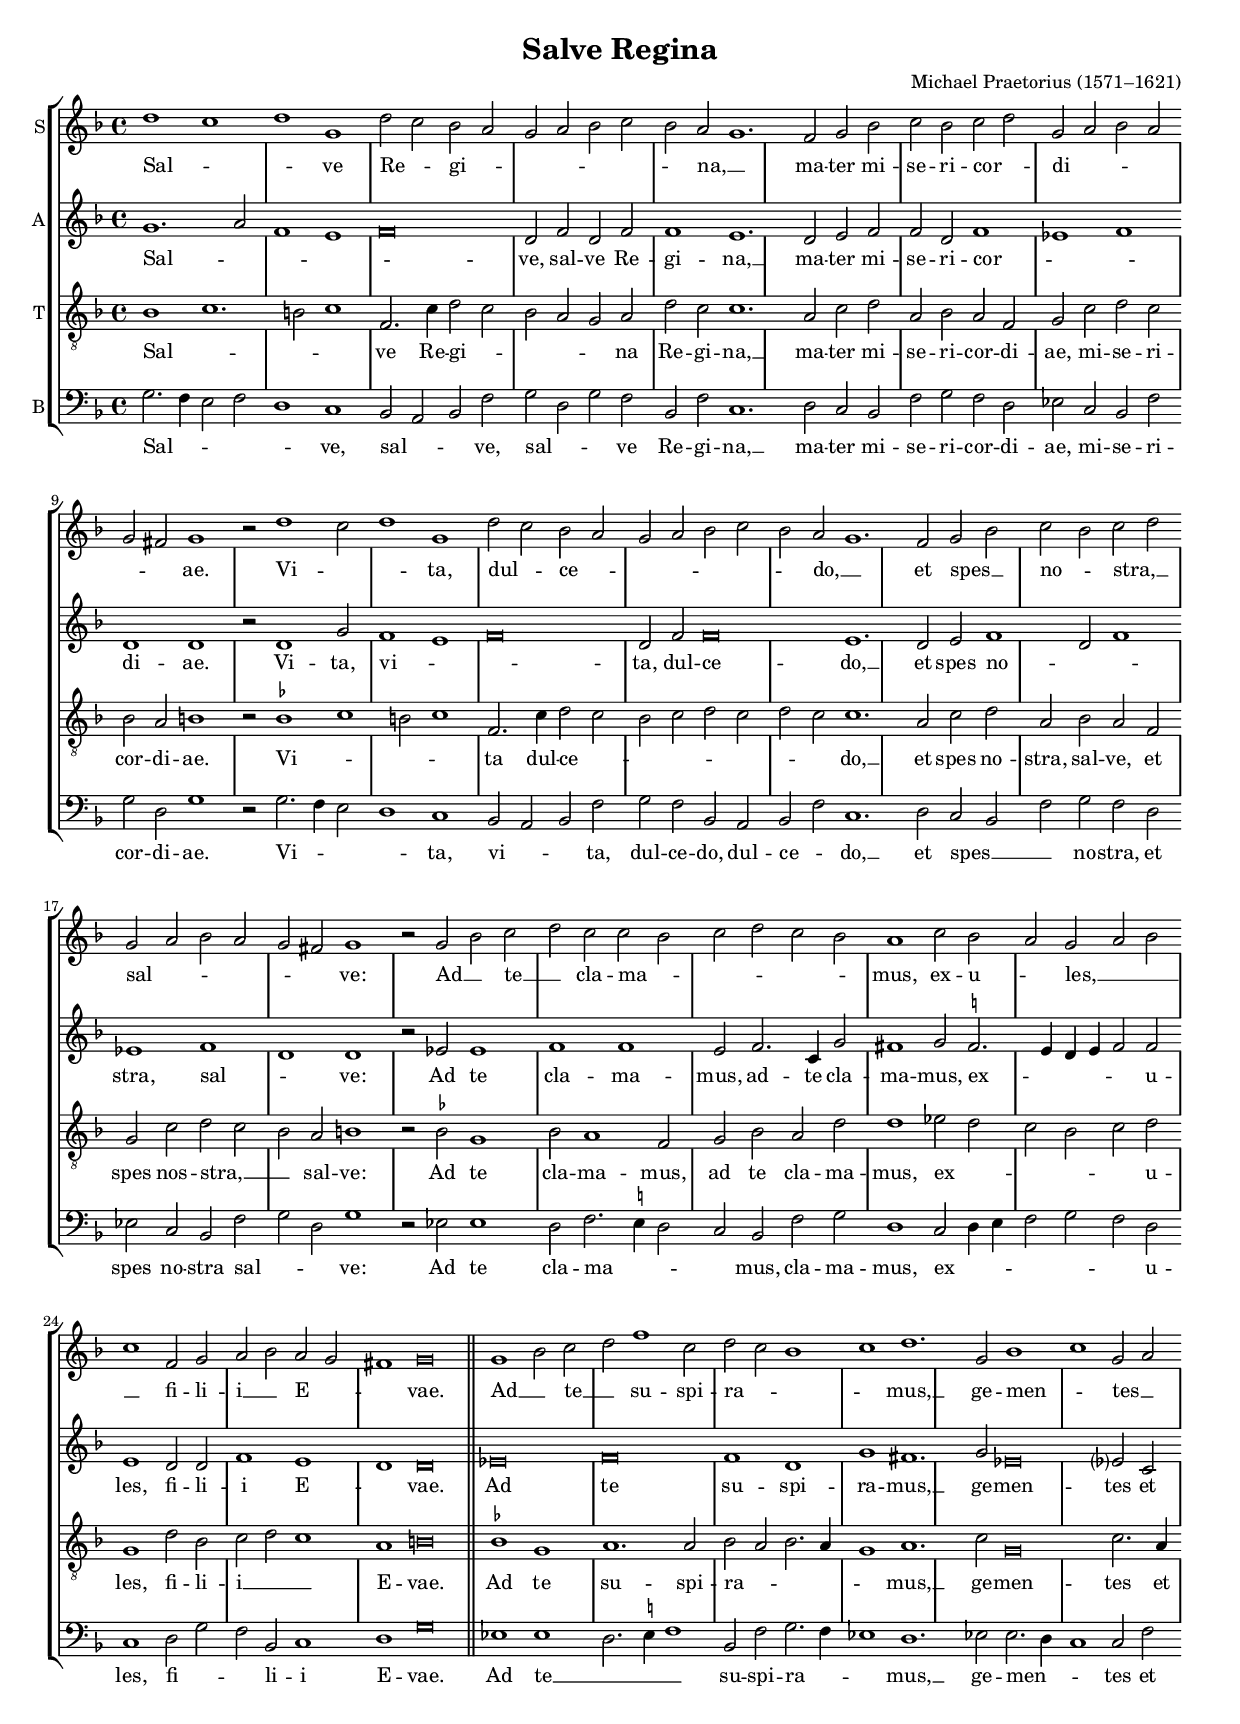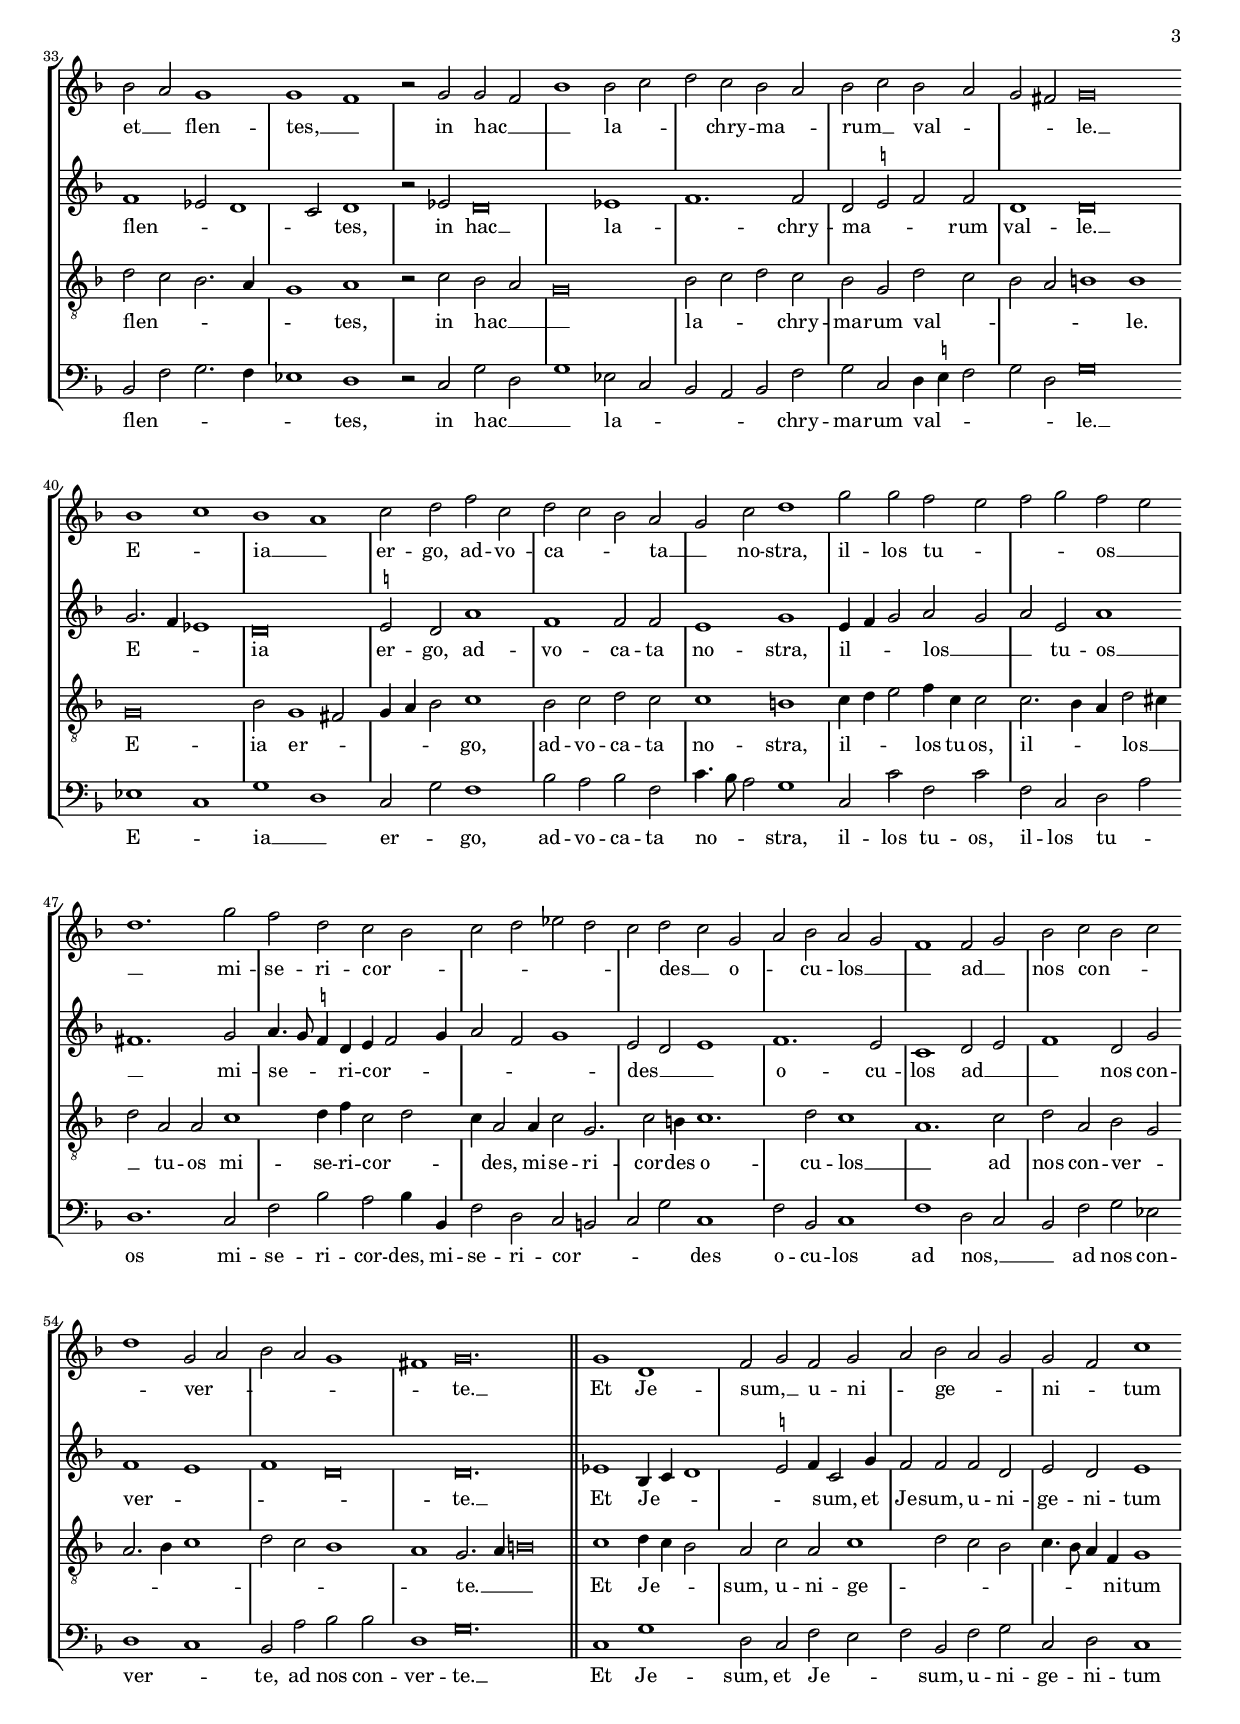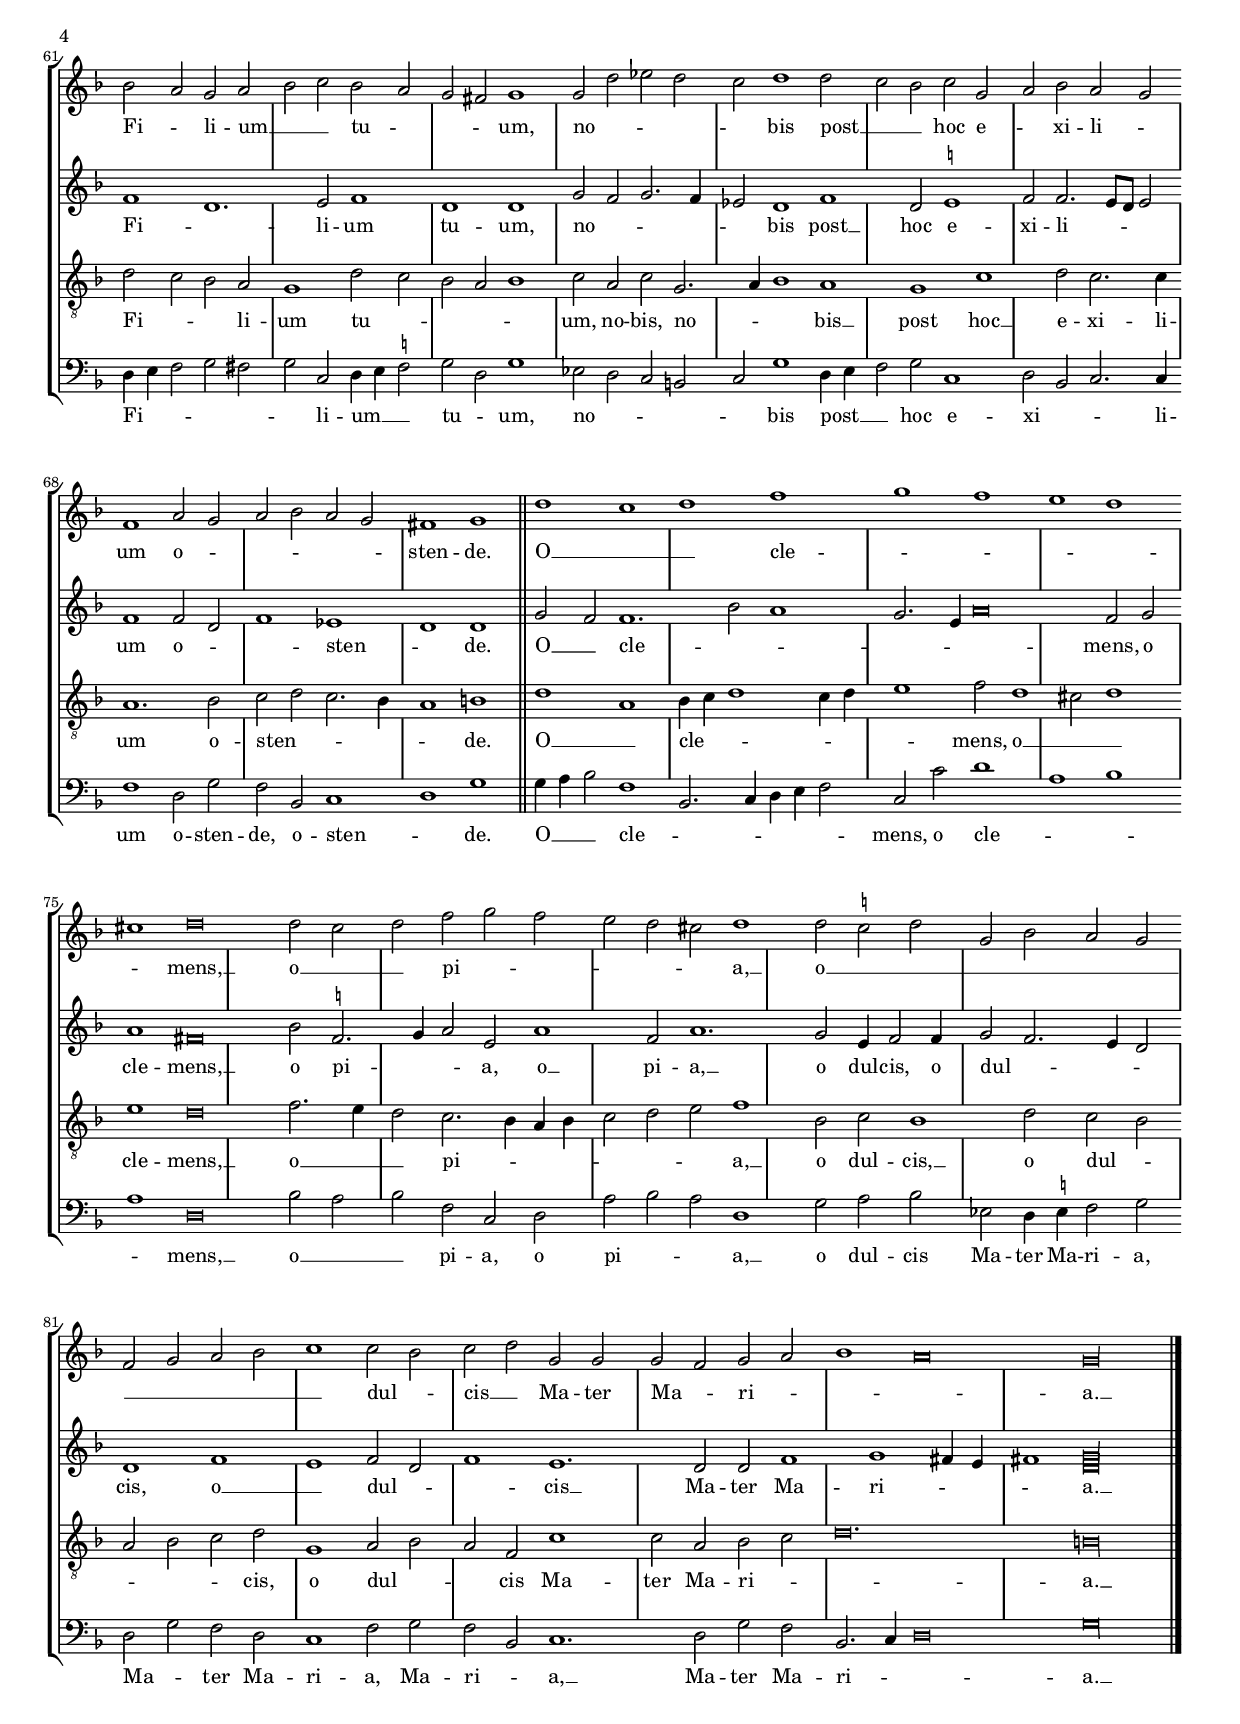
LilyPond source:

\version "2.18.0"

\include "deutsch.ly"

#(set-default-paper-size "a4")
#(set-global-staff-size 16)

\paper {
    top-margin = 0.5\cm
    bottom-margin = 1\cm
    ragged-bottom = ##f
    ragged-last-bottom = ##f
    first-page-number = #2
}

\header {
  title = "Salve Regina"
  arranger = "Michael Praetorius (1571–1621)"
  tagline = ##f
}

global = {
  \override Staff.NoteHead.style = #'baroque
  \omit Staff.TimeSignature
  \hide Staff.BarLine
  \key f \major
  \once \override Staff.TimeSignature.stencil = #ly:time-signature::print
  \time 4/2
  \set Staff.timeSignatureFraction = 4/4
}

SopranoNotes = \relative c'' {
    a1 g |
    a d, |
    a'2 g f e |
    d e f g |
    f e d1.
    c2 d f |

    g f g a |
    d, e f e |
    d cis d1 |
    r2 a'1 g2 |
    a1 d, |
    a'2 g f e

    d e f g |
    f e d1.
    c2 d f |
    g f g a |
    d, e f e |
    d cis d1 

    r2 d f g |
    a g g f |
    g a g f |
    e1 g2 f |
    e d e f |
    g1 c,2 d |

    e f e d |
    \time 6/2 
    cis1 d\breve
    \once \override Staff.BarLine.transparent = ##f
    \bar "||"
    \time 4/2
    d1 f2 g |
    a c1 g2 |
    a g f1 |
    g a1.

    d,2 f1 |
    g d2 e |
    f e d1 |
    d c |
    r2 d d c |
    f1 f2 g |

    a g f e |
    f g f e |
    \time 6/2
    d cis d\breve |
    \time 4/2
    f1 g |
    f e |

    g2 a c g |
    a g f e |
    d g a1 |
    d2 d c h |
    c d c h |

    a1. d2 |
    c a g f |
    g a b a |
    g a g d |
    e f e d |

    c1 c2 d |
    f g f g |
    a1 d,2 e |
    f e d1 |
    \time 8/2
    cis d\breve. |
    \once \override Staff.BarLine.transparent = ##f
    \bar "||"
    \time 4/2
    d1 a |

    c2 d c d |
    e f e d |
    d c g'1 |
    f2 e d e |
    f g f e |
    d cis d1 |

    d2 a' b a |
    g a1 a2 |
    g2 f g d |
    e f e d |
    c1 e2 d

    e f e d |
    cis1 d |
    \once \override Staff.BarLine.transparent = ##f
    \bar "||"
    a' g |
    a c |
    d c |
    h a |

    gis a\breve
    a2 g |
    a c d c |
    h a gis a1
    a2 g^\markup{\tiny \hspace #0.5 \tiny \natural} a |
    d, f e d |

    c d e f |
    g1 g2 f |
    g a d, d |
    d c d e |
    f1 e\breve 
    d\longa 
    \once \override Staff.BarLine.transparent = ##f
    \bar "|."
}

SopranoLyrics = \lyricmode {
    Sal -- _ _ ve Re -- _ gi -- _ _ _ _ _ _ na, __ _ ma -- ter mi --
    se -- ri -- cor -- _ di -- _ _ _ _ _ ae. Vi -- _ _ ta, dul -- _ ce -- _
    _ _ _ _ _ do, __ _ et spes __ _ no -- _ stra, __ _ sal -- _ _ _ _ _ ve:
    Ad __ _ te __ _ cla -- ma -- _ _ _ _ _ mus, ex -- u -- _ les, __ _ _ _
    	fi -- li --
    i __ _ E -- _ _ vae. Ad __ _ te __ _  su -- spi -- ra -- _ _ _ mus, __
    ge -- men -- _ tes __ _ et __ _ flen -- tes, __ _ in hac __ _ _ la -- _
    _ chry -- ma -- _ rum __ _ val -- _ _ _ le. __ E -- _ ia __ _
    er -- go, ad -- vo -- ca -- _ _ ta __ _ no -- stra, il -- los tu -- _ _ _
    	os __ _
    _ mi -- se -- ri -- cor -- _ _ _ _ _ _ des __ _ o -- _ cu -- los __ _
    _ ad __ _ nos con -- _ _ _ ver -- _ _ _ _ _ te. __ Et Je --
    sum, __ _ u -- ni -- _ ge -- _ _ ni -- _ tum Fi -- _ li -- um __ _ _
    	tu -- _ _ _ um,
    no -- _ _ _ _ bis post __ _ _ hoc e -- _ xi -- li -- _ um o -- _
    _ _ _ _ sten -- de. O __ _ _ cle -- _ _ _ _
    _ mens, __ o __ _ _ pi -- _ _ _ _ _ a, __ o __ _ _ _ _ _ _
    _ _ _ _ _ dul -- _ cis __ _ Ma -- ter Ma -- _ ri -- _ _ _ a. __
}

AltoNotes = \relative c' {
    d1. e2 |
    c1 h |
    c\breve |
    a2 c a c |
    c1 h1.
    a2 h c |

    c a c1 |
    b c |
    a a |
    r2 a1 d2 |
    c1 h |
    c\breve |

    a2 c c\breve
    h1.
    a2 h c1
    a2 c1 |
    b c |
    a a |

    r2 b b1 |
    c c |
    h2 c2. g4 d'2 |
    cis1 d2 
    \once \override Accidental.stencil = ##f
    c2.^\markup{\tiny \hspace #0.5 \tiny \natural}
    h4 a h c2 c |
    h1 a2 a |

    c1 h |
    \time 6/2
    a a\breve
    \once \override Staff.BarLine.transparent = ##f
    \bar "||"
    \time 4/2
    b\breve |
    c\breve |
    c1 a |
    d cis1.

    d2 b\breve
    b?2 g |
    c1 b2 a1
    g2 a1 |
    r2 b a\breve
    b1

    c1. c2 |
    a h^\markup{\tiny \hspace #0.5 \tiny \natural} c c |
    \time 6/2
    a1 a\breve |
    \time 4/2
    d2. c4 b1 |
    a\breve

    h2^\markup{\tiny \hspace #0.5 \tiny \natural} a e'1 |
    c c2 c |
    h1 d |
    h4 c d2 e d |
    e h e1 |

    cis1. d2 |
    e4. d8 c4^\markup{\tiny \hspace #0.5 \tiny \natural} a h c2 d4 |
    e2 c d1 |
    h2 a h1 |
    c1. h2 |

    g1 a2 h |
    c1 a2 d |
    c1 h |
    c a\breve 
    a\breve. |
    \time 6/2
    \once \override Staff.BarLine.transparent = ##f
    \bar "||"
    \time 4/2
    b1 f4 g a1

    h2^\markup{\tiny \hspace #0.5 \tiny \natural} c4 g2 d'4 |
    c2 c c a |
    h a h1 |
    c a1.
    h2 c1 |
    a a |

    d2 c d2. c4 |
    b2 a1 c
    a2 h1^\markup{\tiny \hspace #0.5 \tiny \natural} |
    c2 c2. h8 a h2 |
    c1 c2 a2 |

    c1 b |
    a a |
    \once \override Staff.BarLine.transparent = ##f
    \bar "||"
    d2 c c1.
    f2 e1 |
    d2. h4 e\breve
    c2 d

    e1 cis\breve
    f2 c2.^\markup{\tiny \hspace #0.5 \tiny \natural}
    d4 e2 h e1
    c2 e1.
    d2 h4 c2 c4 |
    d2 c2. h4 a2 |

    a1 c |
    h c2 a |
    c1 h1. 
    a2 a c1
    d cis4 h |
    \time 10/2
    cis1 < a d >\longa
    \once \override Staff.BarLine.transparent = ##f
    \bar "|."
}

AltoLyrics = \lyricmode {
    Sal -- _ _ _ _ ve, sal -- ve Re -- gi -- na, __ ma -- ter mi --
    se -- ri -- cor -- _ _ di -- ae. Vi -- ta, vi -- _ _
    ta, dul -- ce -- do, __ et spes no -- _ _ stra, sal -- _ ve:
    Ad te cla -- ma -- mus, ad -- te cla -- ma -- mus, ex -- _  _ _ _ u -- les,
    	fi -- li --
    i E -- _ vae. Ad te su -- spi -- ra -- mus, __
    ge -- men -- tes et flen -- _ _ _ tes, in hac __ la --
    _ chry -- ma -- _ _ rum val -- le. __ E -- _ _ ia
    er -- go, ad -- vo -- ca -- ta no -- stra, il -- _ _ los __ _ _ tu -- os __
    _ mi -- se -- _ _ ri -- cor -- _ _ _ _ _ des __ _ _ o -- cu --
    los ad __ _ _ nos con -- ver -- _ _ _ te. __ Et Je -- _ _
    _ _ sum, et Je -- sum, u -- ni -- ge -- ni -- tum Fi -- _ li -- um tu -- um,
    no -- _ _ _ _ bis post __ hoc e -- xi -- li -- _ _ _ um o -- _
    _ sten -- _ de. O __ _ cle -- _ _ _ _ _ mens, o
    cle -- mens, __ o pi -- _ _ a, o __ pi -- a, __ o dul -- cis, o dul -- _ _ _
    cis, o __ _ dul -- _ _ cis __ Ma -- ter Ma -- ri -- _ _ _ a. __
}

TenoreNotes = \relative c, {
    f1 g1.
    fis2 g1 |
    c,2. g'4 a2 g |
    f e d e |
    a g g1.
    e2 g a

    e f e c |
    d g a g |
    f e fis1 |
    r2 f1^\markup{\tiny \hspace #0.5 \tiny \flat} g1
    fis2 g1 |
    c,2. g'4 a2 g |

    f g a g |
    a g g1.
    e2 g a |
    e f e c |
    d g a g |
    f e fis1 |

    r2 f^\markup{\tiny \hspace #0.5 \tiny \flat} d1 |
    f2 e1 c2 |
    d f e a |
    a1 b2 a |
    g f g a |
    d,1 a'2 f |

    g a g1 |
    \time 6/2
    e fis\breve
    \once \override Staff.BarLine.transparent = ##f
    \bar "||"
    \time 4/2
    f1^\markup{\tiny \hspace #0.5 \tiny \flat} d |
    e1. e2 |
    f e f2. e4 |
    d1 e1.

    g2 d\breve
    g2. e4 |
    a2 g f2. e4 |
    d1 e1 |
    r2 g f e |
    d\breve |

    f2 g a g |
    f d a' g |
    \time 6/2
    f e fis1 fis |
    \time 4/2
    d\breve |
    f2 d1 cis2

    d4 e f2 g1 |
    f2 g a g |
    g1 fis |
    g4 a h2 c4 g g2 |
    g2. f4 e a2 gis4

    a2 e e g1
    a4 c g2 a |
    g4 e2 e4 g2 d2.
    g2 fis4 g1.
    a2 g1 |

    e1. g2 |
    a e f d |
    e2. f4 g1 |
    a2 g f1 |
    \time 8/2
    e1 d2. e4 
    fis\breve
    \once \override Staff.BarLine.transparent = ##f
    \bar "||"
    \time 4/2
    g1 a4 g f2 |

    e2 g e g1
    a2 g f |
    g4. f8 e4 c d1 |
    a'2 g f e |
    d1 a'2 g |
    f e f1 |

    g2 e g d2.
    e4 f1 e
    d g
    a2 g2. g4
    e1. f2

    g a g2. f4 |
    e1 fis |
    \once \override Staff.BarLine.transparent = ##f
    \bar "||"
    a e |
    f4 g a1 g4 a |
    h1 c2 a1
    gis2 a1 |

    h a\breve c2. h4 |
    a2 g2. f4 e f |
    g2 a h c1
    f,2 g f1
    a2 g f |

    e f g a |
    d,1 e2 f |
    e c g'1 |
    g2 e f g |
    a\breve. 
    fis\longa |
    \once \override Staff.BarLine.transparent = ##f
    \bar "|."
}

TenoreLyrics = \lyricmode {
    Sal -- _ _ _ ve Re -- gi -- _ _ _ _ na Re -- gi -- na, __ ma -- ter mi --
    se -- ri -- cor -- di -- ae, mi -- se -- ri -- cor -- di -- ae.
    	Vi -- _ _ _ ta dul -- ce -- _
    _ _ _ _ _ _ do, __ et spes no -- stra, sal -- ve, et spes
    	nos -- stra, __ _ _ sal -- ve:
    Ad te cla -- ma -- mus, ad te cla -- ma -- mus, ex -- _ _ _ _ u -- les,
    	fi -- li --
    i __ _ _ E -- vae. Ad te su -- spi -- ra -- _ _ _ _ mus, __
    ge -- men -- tes et flen -- _ _ _ _ tes, in hac __ _ _
    la -- _ _ chry -- ma -- rum val -- _ _ _ _ le. E -- ia er -- _
    _ _ _ go, ad -- vo -- ca -- ta no -- stra, il -- _ _ los tu -- os,
    	il -- _ _ los __ _
    _ tu -- os mi -- se -- ri -- cor -- _ _ des, mi -- se -- ri -- cor -- des
    	o -- cu -- los __
    _ ad nos con -- ver -- _ _ _ _ _ _ _ _ te. __ _ _ Et Je -- _ _
    sum, u -- ni -- ge -- _ _ _ _ _ _ ni -- tum Fi -- _ _ li -- um tu -- _ _ _ _
    um, no -- bis, no -- _ _ bis __ post hoc __ e -- xi -- li -- um o --
    sten -- _ _ _ _ de. O __ _ cle -- _ _ _ _ _ mens, o __ _ _
    cle -- mens, __ o __ _ _ pi -- _ _ _ _ _ _ a, __ o dul -- cis, __ o dul -- _
    _ _ _ cis, o dul -- _ _ cis Ma -- ter Ma -- ri -- _ _ a. __
}

BassoNotes = \relative c {
    d2. c4 h2 c |
    a1 g |
    f2 e f c' |
    d a d c |
    f, c' g1.
    a2 g f

    c' d c a |
    b g f c' |
    d a d1 |
    r2 d2. c4 h2 |
    a1 g |
    f2 e f c'

    d c f, e |
    f c' g1.
    a2 g f |
    c' d c a |
    b g f c' |
    d a d1 |

    r2 b b1 |
    a2 c2. h4^\markup{\tiny \hspace #0.5 \tiny \natural} a2 |
    g f c' d |
    a1 g2 a4 h |
    c2 d c a |
    g1 a2 d |

    c f, g1 |
    \time 6/2
    a d\breve
    \once \override Staff.BarLine.transparent = ##f
    \bar "||"
    \time 4/2
    b1 b |
    a2. h4^\markup{\tiny \hspace #0.5 \tiny \natural} c1 |
    f,2 c' d2. c4 |
    b1 a1.

    b2 b2. a4 |
    g1 g2 c |
    f, c' d2. c4 |
    b1 a |
    r2 g d' a |
    d1 b2 g |

    f e f c' |
    d g, a4 h^\markup{\tiny \hspace #0.5 \tiny \natural} c2 |
    \time 6/2
    d a d\breve |
    \time 4/2
    b1 g |
    d' a |

    g2 d' c1 |
    f2 e f c |
    g'4. f8 e2 d1 |
    g,2 g' c, g' |
    c, g a e'

    a,1. g2 |
    c f e f4 f, |
    c'2 a g fis |
    g d' g,1 |
    c2 f, g1 |

    c1 a2 g |
    f c' d b |
    a1 g |
    f2 e' f f |
    \time 8/2
    a,1 d\breve. |
    \once \override Staff.BarLine.transparent = ##f
    \bar "||"
    g,1 d'1

    a2 g c h |
    c f, c' d |
    g, a g1 |
    a4 h c2 d cis |
    d g, a4 h c2^\markup{\tiny \hspace #0.5 \tiny \natural} |
    d a d1

    b2 a g fis |
    g d'1 a4 h |
    c2 d g,1 |
    a2 f g2. g4 |
    c1 a2 d |

    c2 f, g1 |
    a d |
    \once \override Staff.BarLine.transparent = ##f
    \bar "||"
    d4 e f2 c1 |
    f,2. g4 a h c2 |
    g g' a1 |
    e f |

    e1 a,\breve
    f'2 e 
    f c g a |
    e' f e a,1
    d2 e f |
    b, a4 \once \override Accidental.stencil = ##f
    	h^\markup{\tiny \hspace #0.5 \tiny \natural} c2 d |

    a d c a |
    g1 c2 d |
    c f, g1.
    a2 d c |
    f,2. g4 a\breve 
    d\longa
    \once \override Staff.BarLine.transparent = ##f
    \bar "|."
}

BassoLyrics = \lyricmode {
    Sal -- _ _ _ _ ve, sal -- _ _ ve, sal -- _ _ ve Re -- gi -- na, __ ma -- ter
    	mi --
    se -- ri -- cor -- di -- ae, mi -- se -- ri -- cor -- di -- ae.
    	Vi -- _ _ _ ta, vi -- _ _ ta,
    dul -- ce -- do, dul -- ce -- _ do, __ et spes __ _ _ no -- stra, et spes
    	no -- stra sal -- _ _ ve:
    Ad te cla -- ma -- _ _ _ mus, cla -- ma -- mus, ex -- _ _ _ _ _ u -- les,
    	fi -- _
    _ li -- i E -- vae. Ad te __ _ _ _ su -- spi -- ra -- _ _ mus, __
    ge -- men -- _ _ tes et flen -- _ _ _ _ tes, in hac __ _ _ la -- _
    _ _ _ chry -- ma -- rum val -- _ _ _ _ le. __ E -- _ ia __ _
    er -- _ go, ad -- vo -- ca -- ta no -- _ _ stra, il -- los tu -- os,
    	il -- los tu -- _
    os mi -- se -- ri -- cor -- des, mi -- se -- ri -- cor -- _ _ _ des
    	o -- cu -- los
    ad nos, __ _ _ ad nos con -- ver -- _ te, ad nos con -- ver -- te. __ Et
    	Je --
    sum, et Je -- _ _ sum, u -- ni -- ge -- ni -- tum
    	Fi -- _ _ _ _ _ li -- um __ _ _ tu -- _ um,
    no -- _ _ _ _ bis post __ _ _ hoc e -- xi -- _ _ li -- um o -- sten --
    de, o -- sten -- _ de. O __ _ _ cle -- _ _ _ _ _ mens, o cle -- _ _
    _ mens, __ o __ _ _ pi -- a, o pi -- _ _ a, __ o dul -- cis Ma -- ter
    	Ma -- ri -- a,
    Ma -- _ ter Ma -- ri -- a, Ma -- ri -- _ a, __ Ma -- ter
    	Ma -- ri -- _ _ a. __
}

\score {
  \new StaffGroup {
    <<
      \new Staff \with { instrumentName = #"S" } {
	<<
	  \global {
	    {
	      \clef treble
	      \transpose c f \SopranoNotes
	    }
	    \addlyrics \SopranoLyrics
	  }
	>>
      }
      \new Staff \with { instrumentName = #"A" } {
	<<
	  \global {
	    {
	      \clef treble
	      \transpose c f \AltoNotes
	    } \addlyrics \AltoLyrics
	  }
	>>
      }
      \new Staff \with { instrumentName = #"T" } {
	<<
	  \global {
	    {
	      \clef "treble_8"
	      \transpose c f' \TenoreNotes
	    }
	    \addlyrics \TenoreLyrics
	  }
	>>
      }
      \new Staff \with { instrumentName = #"B" } {
	<<
	  \global {
	    {
	      \clef bass
	      \transpose c f \BassoNotes
	    } \addlyrics \BassoLyrics
	  }
	>>
      }
    >>
  }
  \layout {
    \context {
      \Score
      \override StaffGrouper.staff-staff-spacing.basic-distance = #11
      %% no bar lines in staves or lyrics
      \hide BarLine
    }
    %% the next two instructions keep the lyrics between the bar lines
    \context {
      \Lyrics
      \consists "Bar_engraver"
      \consists "Separating_line_group_engraver"
    }
    indent = 0\cm
    ragged-bottom = ##f
    ragged-last-bottom = ##f
  }
  \midi {
    \tempo 2 = 80
  }
}
